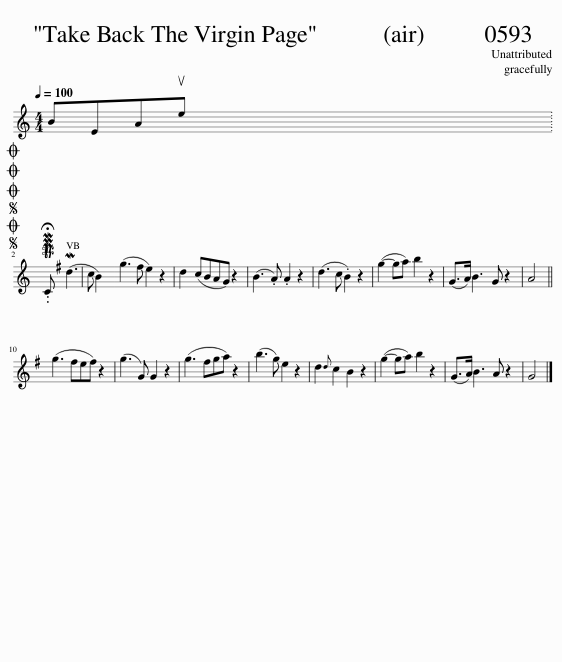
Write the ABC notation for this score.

X:1
L:1/8
Q:1/4=100
M:4/4
I:linebreak $
K:C
V:1 treble
V:1
 BEAue x2002 |$SOSOOO .!fermata!PMTC (Md3 c B2) | (g3 ^f e2) z2 | d2 (cBAG) z2 | (B3 .A) .A2 z2 | %5
 (d3 c .B2) z2 | (g2- ga) b2 z2 | (G>A) B3 G z2 | A4 ||$ (g3 ^fef) z2 | %10
 (g3 G) G2 z2 | (g3 ^fga) z2 | (b3 g) e2 z2 | d2{d} c2 B2 z2 | (g2- ga) b2 z2 | %15
 (G>A) B3 A z2 | G4 |] %17
